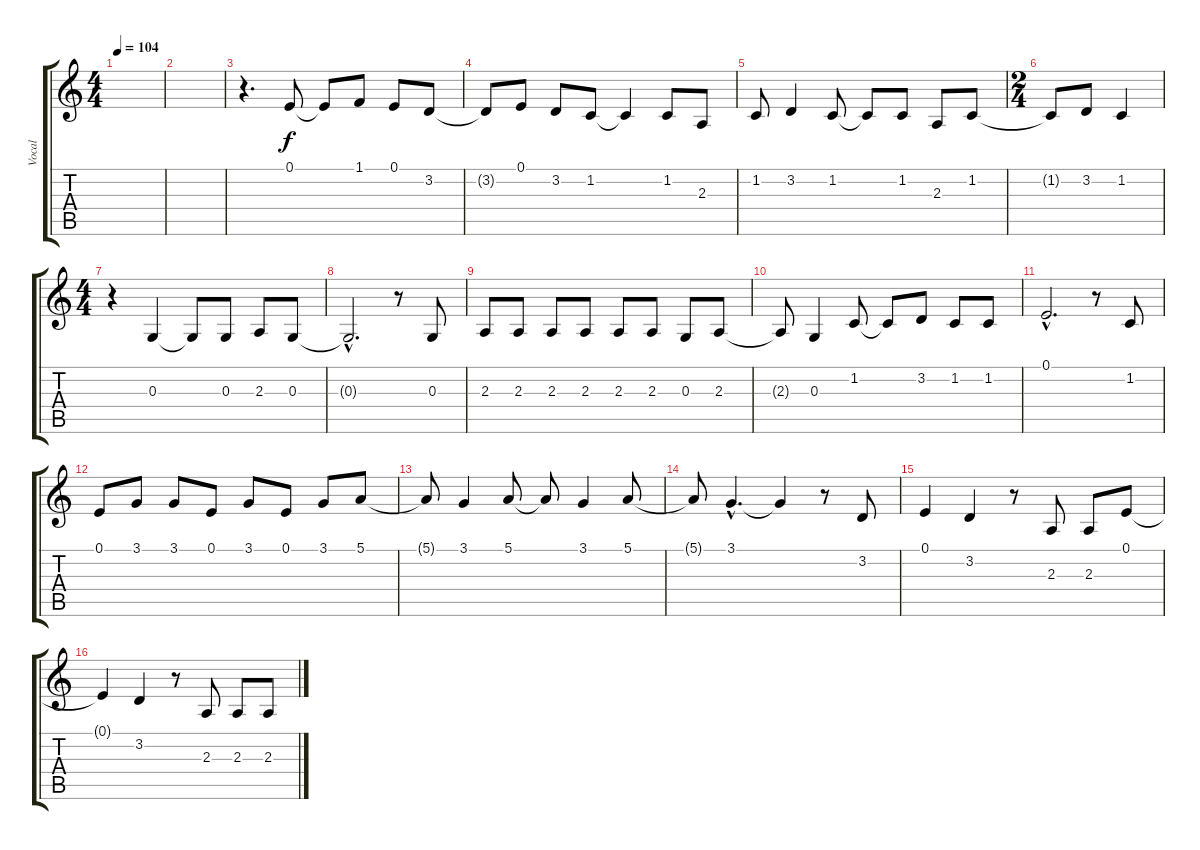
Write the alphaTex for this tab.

\track ("Vocal" "Vocal") {instrument altosax}
\staff {score tabs}
\tuning (E4 B3 G3 D3 A2 E2) {hide}
\ts (4 4)
\tempo 104
\clef g2
\ks c
|
|
r.4{d} 0.1.8 0.1{t}.8 1.1.8 0.1.8 3.2.8 |
3.2{t}.8 0.1.8 3.2.8 1.2.8 1.2{t}.4 1.2.8 2.3.8 |
1.2.8 3.2.4 1.2.8 1.2{t}.8 1.2.8 2.3.8 1.2.8 |
\ts (2 4)
1.2{t}.8 3.2.8 1.2.4 |
\ts (4 4)
r.4 0.3.4 0.3{t}.8 0.3.8 2.3.8 0.3.8 |
0.3{hac t}.2{d} r.8 0.3.8 |
2.3.8 2.3.8 2.3.8 2.3.8 2.3.8 2.3.8 0.3.8 2.3.8 |
2.3{t}.8 0.3.4 1.2.8 1.2{t}.8 3.2.8 1.2.8 1.2.8 |
0.1{hac}.2{d} r.8 1.2.8 |
0.1.8 3.1.8 3.1.8 0.1.8 3.1.8 0.1.8 3.1.8 5.1.8 |
5.1{t}.8 3.1.4 5.1.8 5.1{t}.8 3.1.4 5.1.8 |
5.1{t}.8 3.1{hac}.4{d} 3.1{t}.4 r.8 3.2.8 |
0.1.4 3.2.4 r.8 2.3.8 2.3.8 0.1.8 |
0.1{t}.4 3.2.4 r.8 2.3.8 2.3.8 2.3.8
